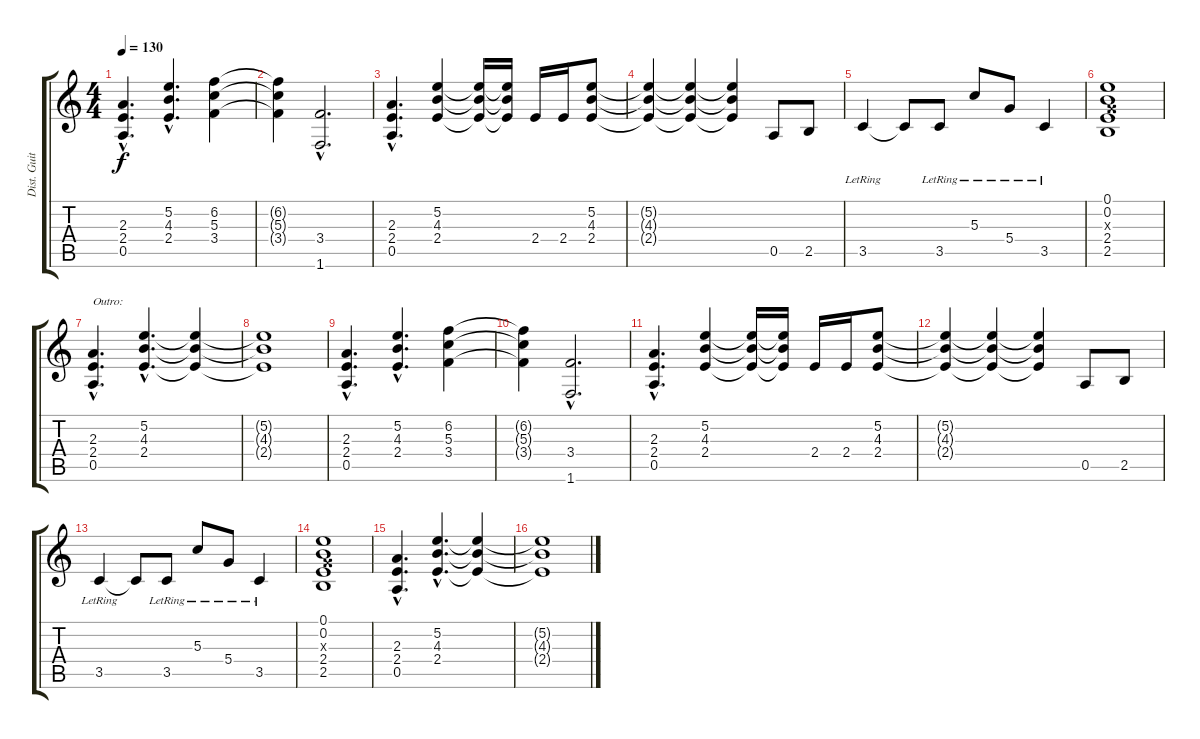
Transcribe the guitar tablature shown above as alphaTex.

\track ("Dist. Guitar 2" "Dist. Guit") {instrument overdrivenguitar}
\staff {score tabs}
\tuning (E4 B3 G3 D3 A2 E2) {hide}
\ts (4 4)
\tempo 130
\clef g2
\ks c
(2.3{hac} 2.4{hac} 0.5{hac}).4{d dy f} (5.2{hac} 4.3{hac} 2.4{hac}).4{d} (6.2 5.3 3.4).4 |
(6.2{t} 5.3{t} 3.4{t}).4 (3.4{hac} 1.6{hac}).2{d} |
(2.3{hac} 2.4{hac} 0.5{hac}).4{d} (5.2 4.3 2.4).4 (5.2{t} 4.3{t} 2.4{t}).16 (5.2{t} 4.3{t} 2.4{t}).16 2.4.16 2.4.16 (5.2 4.3 2.4).8 |
(5.2{t} 4.3{t} 2.4{t}).4 (5.2{t} 4.3{t} 2.4{t}).4 (5.2{t} 4.3{t} 2.4{t}).4 0.5.8 2.5.8 |
3.5{lr}.4 3.5{t}.8 3.5{lr}.8 5.3{lr}.8 5.4{lr}.8 3.5{lr}.4 |
(0.1 0.2 0.3{x} 2.4 2.5).1 |
(2.3{hac} 2.4{hac} 0.5{hac}).4{d txt "Outro:"} (5.2{hac} 4.3{hac} 2.4{hac}).4{d} (5.2{t} 4.3{t} 2.4{t}).4 |
(5.2{t} 4.3{t} 2.4{t}).1 |
(2.3{hac} 2.4{hac} 0.5{hac}).4{d} (5.2{hac} 4.3{hac} 2.4{hac}).4{d} (6.2 5.3 3.4).4 |
(6.2{t} 5.3{t} 3.4{t}).4 (3.4{hac} 1.6{hac}).2{d} |
(2.3{hac} 2.4{hac} 0.5{hac}).4{d} (5.2 4.3 2.4).4 (5.2{t} 4.3{t} 2.4{t}).16 (5.2{t} 4.3{t} 2.4{t}).16 2.4.16 2.4.16 (5.2 4.3 2.4).8 |
(5.2{t} 4.3{t} 2.4{t}).4 (5.2{t} 4.3{t} 2.4{t}).4 (5.2{t} 4.3{t} 2.4{t}).4 0.5.8 2.5.8 |
3.5{lr}.4 3.5{t}.8 3.5{lr}.8 5.3{lr}.8 5.4{lr}.8 3.5{lr}.4 |
(0.1 0.2 0.3{x} 2.4 2.5).1 |
(2.3{hac} 2.4{hac} 0.5{hac}).4{d} (5.2{hac} 4.3{hac} 2.4{hac}).4{d} (5.2{t} 4.3{t} 2.4{t}).4 |
(5.2{t} 4.3{t} 2.4{t}).1
